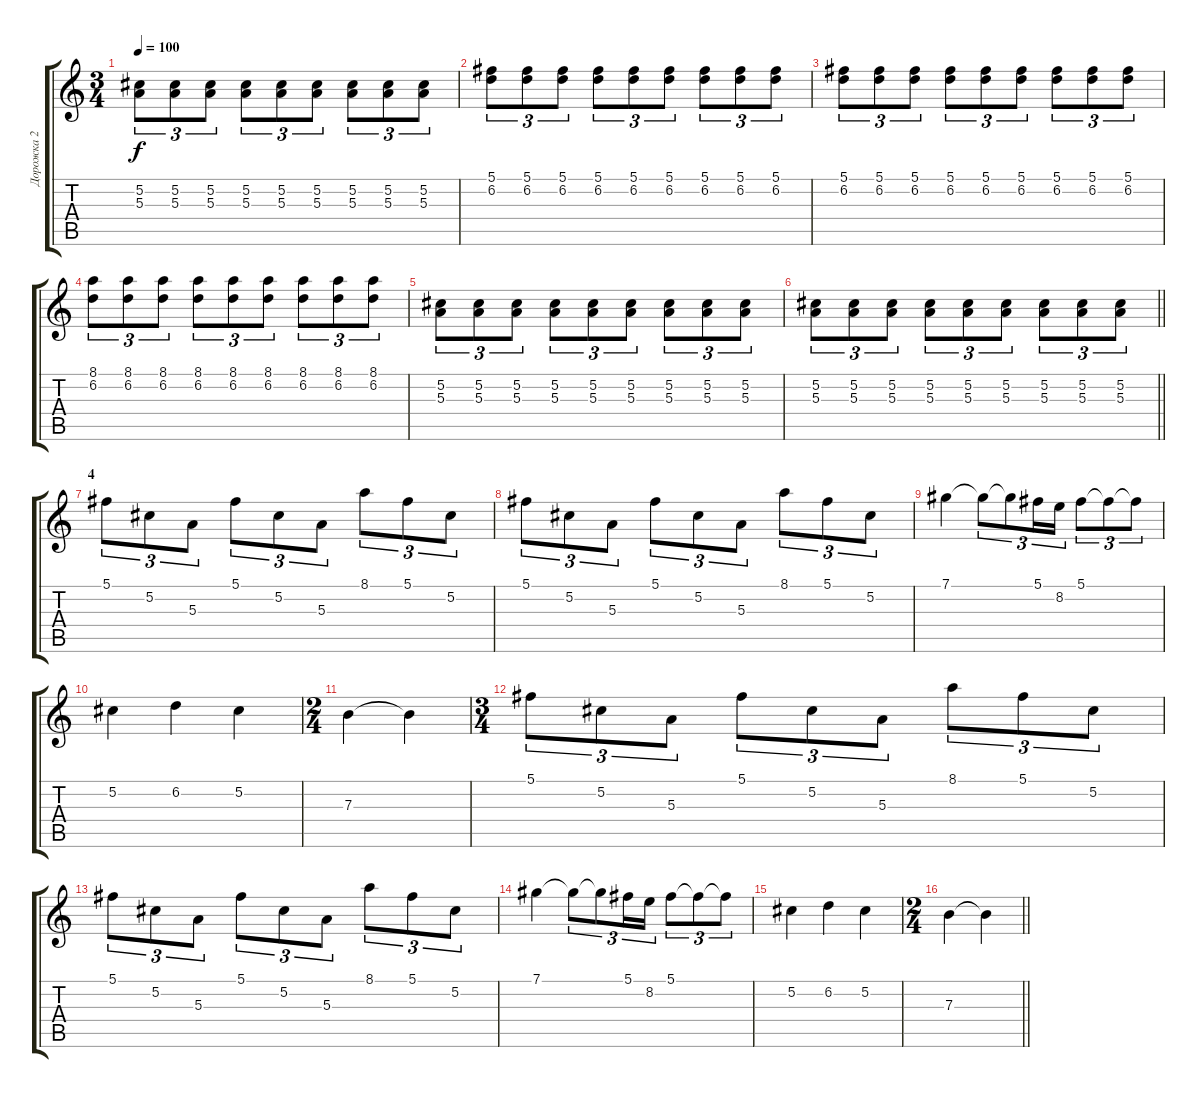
\track ("Дорожка 2" "Дорожка 2") {instrument distortionguitar}
\staff {score tabs}
\tuning (Db4 Ab3 E3 B2 Gb2 B1) {hide}
\ts (3 4)
\tempo 100
\clef g2
\ks c
(5.2 5.3).8{tu (3 2) dy f} (5.2 5.3).8{tu (3 2)} (5.2 5.3).8{tu (3 2)} (5.2 5.3).8{tu (3 2)} (5.2 5.3).8{tu (3 2)} (5.2 5.3).8{tu (3 2)} (5.2 5.3).8{tu (3 2)} (5.2 5.3).8{tu (3 2)} (5.2 5.3).8{tu (3 2)} |
(5.1 6.2).8{tu (3 2)} (5.1 6.2).8{tu (3 2)} (5.1 6.2).8{tu (3 2)} (5.1 6.2).8{tu (3 2)} (5.1 6.2).8{tu (3 2)} (5.1 6.2).8{tu (3 2)} (5.1 6.2).8{tu (3 2)} (5.1 6.2).8{tu (3 2)} (5.1 6.2).8{tu (3 2)} |
(5.1 6.2).8{tu (3 2)} (5.1 6.2).8{tu (3 2)} (5.1 6.2).8{tu (3 2)} (5.1 6.2).8{tu (3 2)} (5.1 6.2).8{tu (3 2)} (5.1 6.2).8{tu (3 2)} (5.1 6.2).8{tu (3 2)} (5.1 6.2).8{tu (3 2)} (5.1 6.2).8{tu (3 2)} |
(8.1 6.2).8{tu (3 2)} (8.1 6.2).8{tu (3 2)} (8.1 6.2).8{tu (3 2)} (8.1 6.2).8{tu (3 2)} (8.1 6.2).8{tu (3 2)} (8.1 6.2).8{tu (3 2)} (8.1 6.2).8{tu (3 2)} (8.1 6.2).8{tu (3 2)} (8.1 6.2).8{tu (3 2)} |
(5.2 5.3).8{tu (3 2)} (5.2 5.3).8{tu (3 2)} (5.2 5.3).8{tu (3 2)} (5.2 5.3).8{tu (3 2)} (5.2 5.3).8{tu (3 2)} (5.2 5.3).8{tu (3 2)} (5.2 5.3).8{tu (3 2)} (5.2 5.3).8{tu (3 2)} (5.2 5.3).8{tu (3 2)} |
\barLineRight lightlight
(5.2 5.3).8{tu (3 2)} (5.2 5.3).8{tu (3 2)} (5.2 5.3).8{tu (3 2)} (5.2 5.3).8{tu (3 2)} (5.2 5.3).8{tu (3 2)} (5.2 5.3).8{tu (3 2)} (5.2 5.3).8{tu (3 2)} (5.2 5.3).8{tu (3 2)} (5.2 5.3).8{tu (3 2)} |
\section ("" "4")
5.1.8{tu (3 2)} 5.2.8{tu (3 2)} 5.3.8{tu (3 2)} 5.1.8{tu (3 2)} 5.2.8{tu (3 2)} 5.3.8{tu (3 2)} 8.1.8{tu (3 2)} 5.1.8{tu (3 2)} 5.2.8{tu (3 2)} |
5.1.8{tu (3 2)} 5.2.8{tu (3 2)} 5.3.8{tu (3 2)} 5.1.8{tu (3 2)} 5.2.8{tu (3 2)} 5.3.8{tu (3 2)} 8.1.8{tu (3 2)} 5.1.8{tu (3 2)} 5.2.8{tu (3 2)} |
7.1.4 7.1{t}.8{tu (3 2)} 7.1{t}.8{tu (3 2)} 5.1.16{tu (3 2)} 8.2.16{tu (3 2)} 5.1.8{tu (3 2)} 5.1{t}.8{tu (3 2)} 5.1{t}.8{tu (3 2)} |
5.2.4 6.2.4 5.2.4 |
\ts (2 4)
7.3.4 7.3{t}.4 |
\ts (3 4)
5.1.8{tu (3 2)} 5.2.8{tu (3 2)} 5.3.8{tu (3 2)} 5.1.8{tu (3 2)} 5.2.8{tu (3 2)} 5.3.8{tu (3 2)} 8.1.8{tu (3 2)} 5.1.8{tu (3 2)} 5.2.8{tu (3 2)} |
5.1.8{tu (3 2)} 5.2.8{tu (3 2)} 5.3.8{tu (3 2)} 5.1.8{tu (3 2)} 5.2.8{tu (3 2)} 5.3.8{tu (3 2)} 8.1.8{tu (3 2)} 5.1.8{tu (3 2)} 5.2.8{tu (3 2)} |
7.1.4 7.1{t}.8{tu (3 2)} 7.1{t}.8{tu (3 2)} 5.1.16{tu (3 2)} 8.2.16{tu (3 2)} 5.1.8{tu (3 2)} 5.1{t}.8{tu (3 2)} 5.1{t}.8{tu (3 2)} |
5.2.4 6.2.4 5.2.4 |
\ts (2 4)
\barLineRight lightlight
7.3.4 7.3{t}.4
